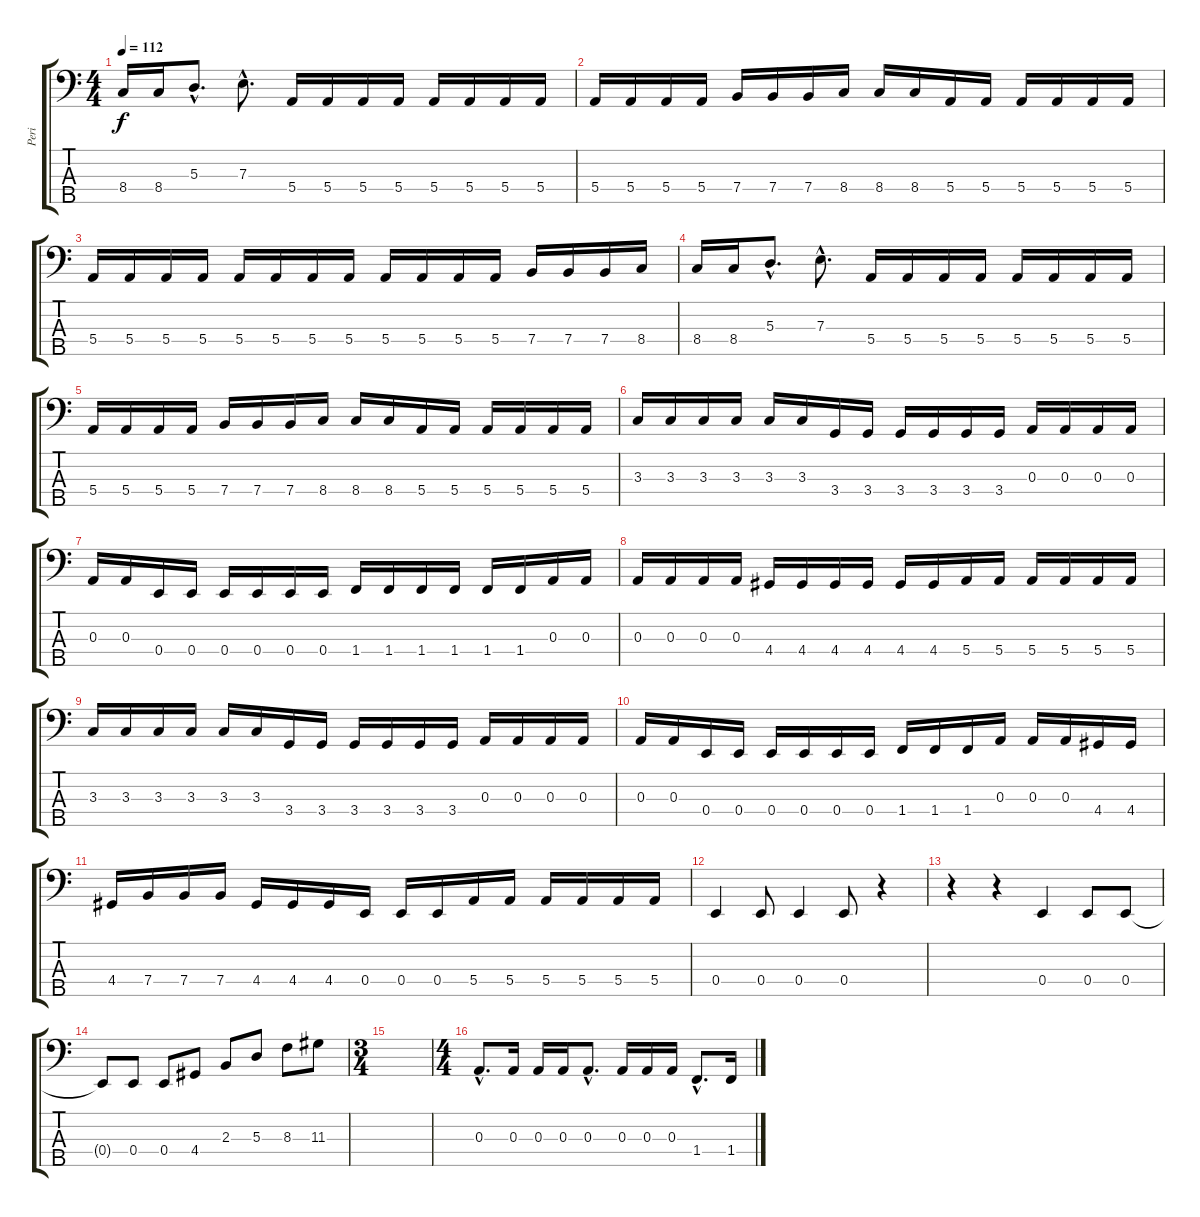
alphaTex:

\track ("Peri" "Peri") {instrument electricbassfinger}
\staff {score tabs}
\tuning (G2 D2 A1 E1 B0) {hide}
\ts (4 4)
\tempo 112
\clef f4
\ks c
8.4.16{dy f} 8.4.16 5.3{hac}.8{d} 7.3{hac}.8{d} 5.4.16 5.4.16 5.4.16 5.4.16 5.4.16 5.4.16 5.4.16 5.4.16 |
5.4.16 5.4.16 5.4.16 5.4.16 7.4.16 7.4.16 7.4.16 8.4.16 8.4.16 8.4.16 5.4.16 5.4.16 5.4.16 5.4.16 5.4.16 5.4.16 |
5.4.16 5.4.16 5.4.16 5.4.16 5.4.16 5.4.16 5.4.16 5.4.16 5.4.16 5.4.16 5.4.16 5.4.16 7.4.16 7.4.16 7.4.16 8.4.16 |
8.4.16 8.4.16 5.3{hac}.8{d} 7.3{hac}.8{d} 5.4.16 5.4.16 5.4.16 5.4.16 5.4.16 5.4.16 5.4.16 5.4.16 |
5.4.16 5.4.16 5.4.16 5.4.16 7.4.16 7.4.16 7.4.16 8.4.16 8.4.16 8.4.16 5.4.16 5.4.16 5.4.16 5.4.16 5.4.16 5.4.16 |
3.3.16 3.3.16 3.3.16 3.3.16 3.3.16 3.3.16 3.4.16 3.4.16 3.4.16 3.4.16 3.4.16 3.4.16 0.3.16 0.3.16 0.3.16 0.3.16 |
0.3.16 0.3.16 0.4.16 0.4.16 0.4.16 0.4.16 0.4.16 0.4.16 1.4.16 1.4.16 1.4.16 1.4.16 1.4.16 1.4.16 0.3.16 0.3.16 |
0.3.16 0.3.16 0.3.16 0.3.16 4.4.16 4.4.16 4.4.16 4.4.16 4.4.16 4.4.16 5.4.16 5.4.16 5.4.16 5.4.16 5.4.16 5.4.16 |
3.3.16 3.3.16 3.3.16 3.3.16 3.3.16 3.3.16 3.4.16 3.4.16 3.4.16 3.4.16 3.4.16 3.4.16 0.3.16 0.3.16 0.3.16 0.3.16 |
0.3.16 0.3.16 0.4.16 0.4.16 0.4.16 0.4.16 0.4.16 0.4.16 1.4.16 1.4.16 1.4.16 0.3.16 0.3.16 0.3.16 4.4.16 4.4.16 |
4.4.16 7.4.16 7.4.16 7.4.16 4.4.16 4.4.16 4.4.16 0.4.16 0.4.16 0.4.16 5.4.16 5.4.16 5.4.16 5.4.16 5.4.16 5.4.16 |
0.4.4 0.4.8 0.4.4 0.4.8 r.4 |
r.4 r.4 0.4.4 0.4.8 0.4.8 |
0.4{t}.8 0.4.8 0.4.8 4.4.8 2.3.8 5.3.8 8.3.8 11.3.8 |
\ts (3 4)
|
\ts (4 4)
0.3{hac}.8{d} 0.3.16 0.3.16 0.3.16 0.3{hac}.8{d} 0.3.16 0.3.16 0.3.16 1.4{hac}.8{d} 1.4.16
